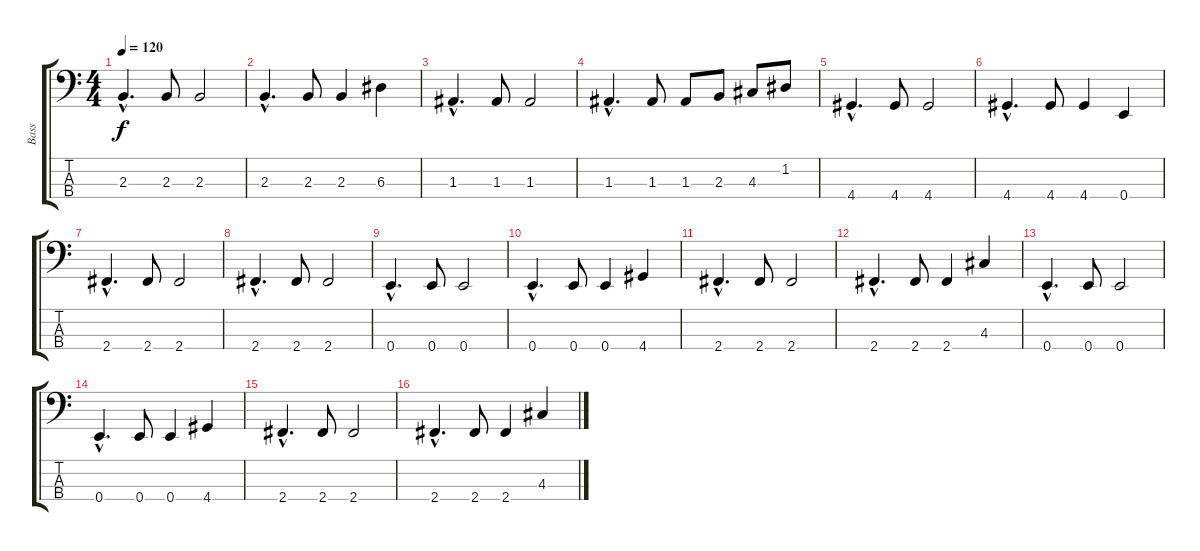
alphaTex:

\track ("Bass" "Bass") {instrument electricbassfinger}
\staff {score tabs}
\tuning (G2 D2 A1 E1) {hide}
\ts (4 4)
\tempo 120
\clef f4
\ks c
2.3{hac}.4{d dy f} 2.3.8 2.3.2 |
2.3{hac}.4{d} 2.3.8 2.3.4 6.3.4 |
1.3{hac}.4{d} 1.3.8 1.3.2 |
1.3{hac}.4{d} 1.3.8 1.3.8 2.3.8 4.3.8 1.2.8 |
4.4{hac}.4{d} 4.4.8 4.4.2 |
4.4{hac}.4{d} 4.4.8 4.4.4 0.4.4 |
2.4{hac}.4{d} 2.4.8 2.4.2 |
2.4{hac}.4{d} 2.4.8 2.4.2 |
0.4{hac}.4{d} 0.4.8 0.4.2 |
0.4{hac}.4{d} 0.4.8 0.4.4 4.4.4 |
2.4{hac}.4{d} 2.4.8 2.4.2 |
2.4{hac}.4{d} 2.4.8 2.4.4 4.3.4 |
0.4{hac}.4{d} 0.4.8 0.4.2 |
0.4{hac}.4{d} 0.4.8 0.4.4 4.4.4 |
2.4{hac}.4{d} 2.4.8 2.4.2 |
2.4{hac}.4{d} 2.4.8 2.4.4 4.3.4
